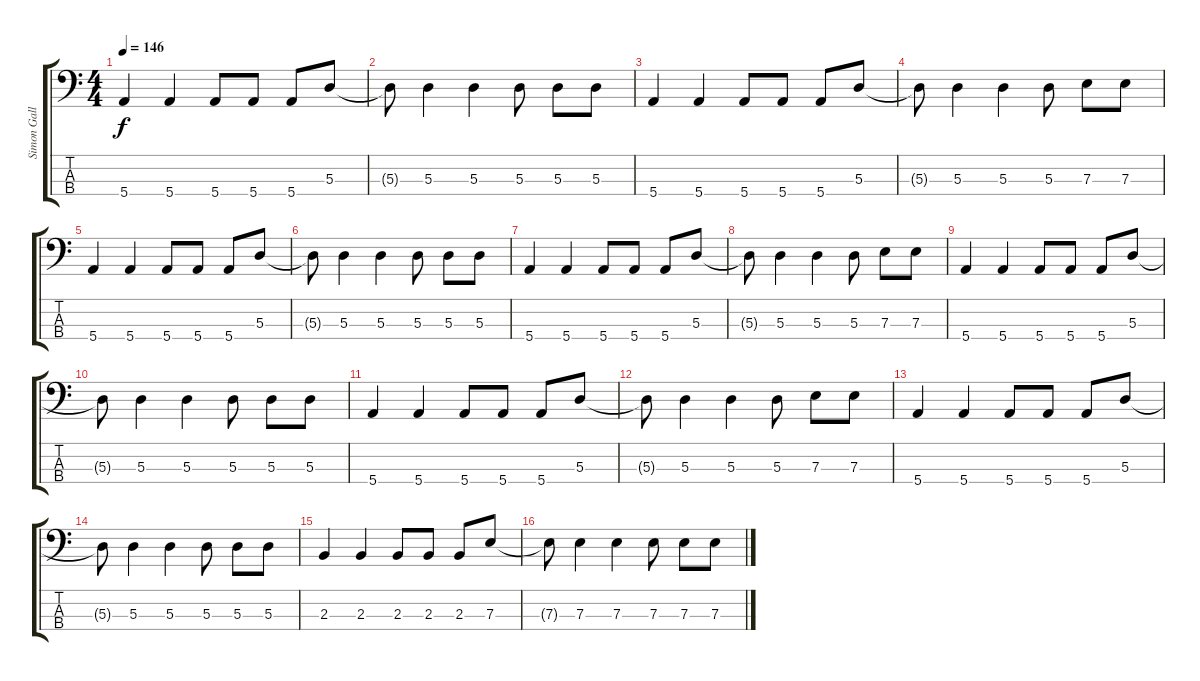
\track ("Simon Gallup bass" "Simon Gall") {instrument acousticbass}
\staff {score tabs}
\tuning (G2 D2 A1 E1) {hide}
\ts (4 4)
\tempo 146
\clef f4
\ks c
5.4.4{dy f} 5.4.4 5.4.8 5.4.8 5.4.8 5.3.8 |
5.3{t}.8 5.3.4 5.3.4 5.3.8 5.3.8 5.3.8 |
5.4.4 5.4.4 5.4.8 5.4.8 5.4.8 5.3.8 |
5.3{t}.8 5.3.4 5.3.4 5.3.8 7.3.8 7.3.8 |
5.4.4 5.4.4 5.4.8 5.4.8 5.4.8 5.3.8 |
5.3{t}.8 5.3.4 5.3.4 5.3.8 5.3.8 5.3.8 |
5.4.4 5.4.4 5.4.8 5.4.8 5.4.8 5.3.8 |
5.3{t}.8 5.3.4 5.3.4 5.3.8 7.3.8 7.3.8 |
5.4.4 5.4.4 5.4.8 5.4.8 5.4.8 5.3.8 |
5.3{t}.8 5.3.4 5.3.4 5.3.8 5.3.8 5.3.8 |
5.4.4 5.4.4 5.4.8 5.4.8 5.4.8 5.3.8 |
5.3{t}.8 5.3.4 5.3.4 5.3.8 7.3.8 7.3.8 |
5.4.4 5.4.4 5.4.8 5.4.8 5.4.8 5.3.8 |
5.3{t}.8 5.3.4 5.3.4 5.3.8 5.3.8 5.3.8 |
2.3.4 2.3.4 2.3.8 2.3.8 2.3.8 7.3.8 |
7.3{t}.8 7.3.4 7.3.4 7.3.8 7.3.8 7.3.8
